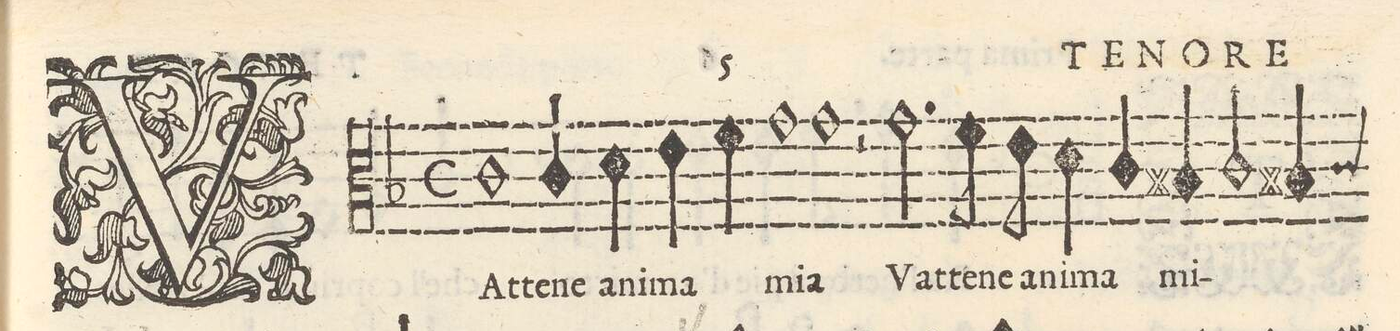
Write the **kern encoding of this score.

**kern	**text
*I"TENORE	*
*clefC3	*
*k[b-]	*
*met(C)	*
*M2/1	*
1c	VAt-
4c/	-te-
4d\	-ne
4e\	a-
4f\	-ni-
=2-	=2-
1g	-ma
1g	mia
=3-	=3-
2r	.
2.g\	Vat-
8f\	-te-
8e\	-ne
4d\	a-
4c/	-ni-
=4-	=4-
4Bn/	-ma
2c/	mi-
4Bn/	.
*custos:c	*
*-	*-
